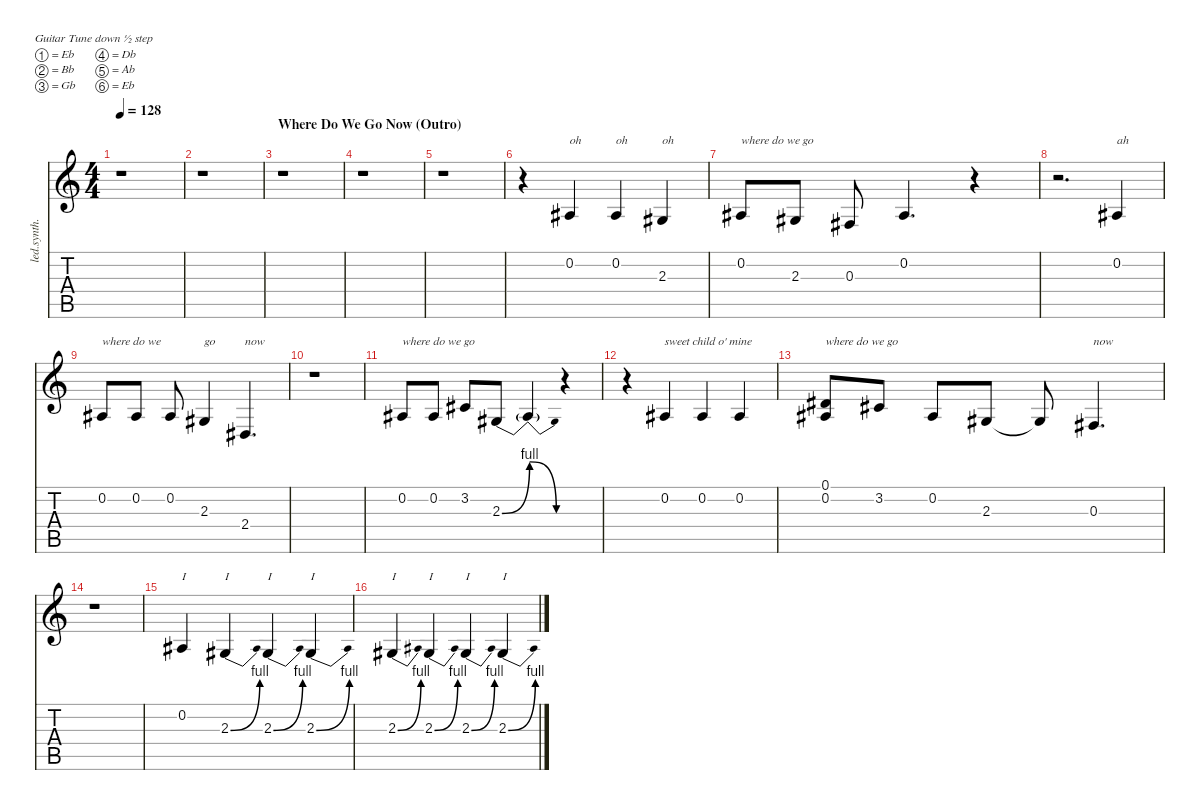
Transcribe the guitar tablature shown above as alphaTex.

\defaultSystemsLayout 4
\hideDynamics
\bracketExtendMode nobrackets
\otherSystemsTrackNameOrientation horizontal
\track ("Voice (Axl)" "led.synth.") {mute instrument lead2sawtooth}
\staff {score tabs}
\tuning (Eb4 Bb3 Gb3 Db3 Ab2 Eb2)
\ts (4 4)
\tempo 128
\clef g2
\ks c
r.1{dy ff} |
r.1 |
\section ("" "Where Do We Go Now (Outro)")
r.1 |
r.1 |
r.1 |
r.4 0.2{acc #}.4{txt "oh"} 0.2{acc #}.4{txt "oh"} 2.3{acc #}.4{txt "oh"} |
0.2{acc #}.8{txt "where do we go"} 2.3{acc #}.8 0.3{acc #}.8 0.2{acc #}.4{d} r.4 |
r.2{d} 0.2{acc #}.4{txt "ah"} |
0.2{acc #}.8{txt "where do we"} 0.2{acc #}.8 0.2{acc #}.8 2.3{acc #}.4{txt "go"} 2.4{acc #}.4{d txt "now"} |
r.1 |
0.2{acc #}.8{txt "where do we go"} 0.2{acc #}.8 3.2{acc #}.8 2.3{be (bend 0 0 60 4) acc #}.8 2.3{be (release 0 4 60 0) t}.4 r.4 |
r.4 0.2{acc #}.4{txt "sweet child o' mine"} 0.2{acc #}.4 0.2{acc #}.4 |
(0.1{acc #} 0.2{acc #}).8{txt "where do we go"} 3.2{acc #}.8 0.2{acc #}.8 2.3{acc #}.8 2.3{t acc #}.8 0.3{acc #}.4{d txt "now"} |
r.1 |
0.2{acc #}.4{txt "I"} 2.3{be (bend 0 0 9.999999599999999 4) acc #}.4{txt "I"} 2.3{be (bend 0 0 9.999999599999999 4) acc #}.4{txt "I"} 2.3{be (bend 0 0 9.999999599999999 4) acc #}.4{txt "I"} |
2.3{be (bend 0 0 9.999999599999999 4) acc #}.4{txt "I"} 2.3{be (bend 0 0 9.999999599999999 4) acc #}.4{txt "I"} 2.3{be (bend 0 0 9.999999599999999 4) acc #}.4{txt "I"} 2.3{be (bend 0 0 9.999999599999999 4) acc #}.4{txt "I"}
